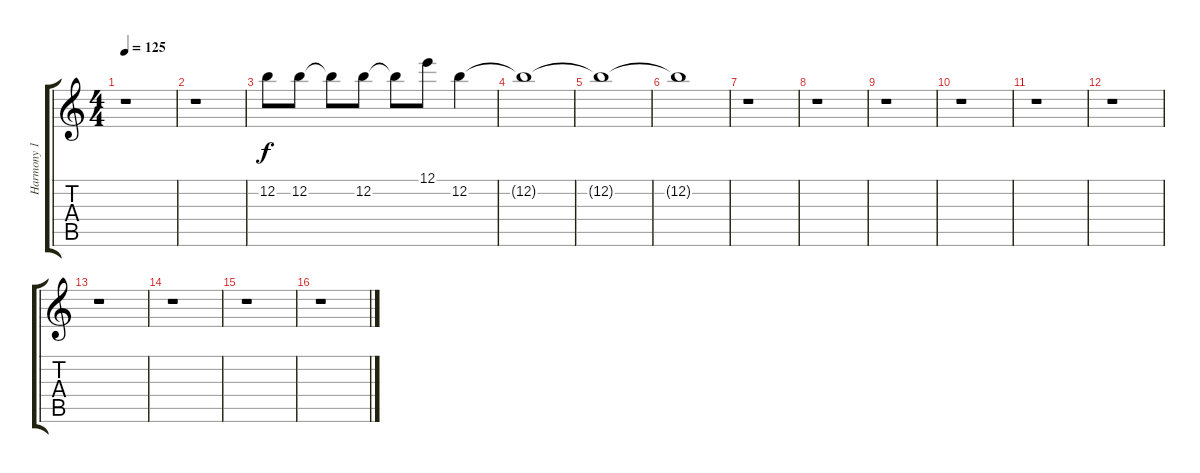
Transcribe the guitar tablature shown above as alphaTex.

\track ("Harmony 1" "Harmony 1") {instrument overdrivenguitar}
\staff {score tabs}
\tuning (E4 B3 G3 D3 A2 E2) {hide}
\ts (4 4)
\tempo 125
\clef g2
\ks c
r.1{dy f} |
r.1 |
12.2.8 12.2.8 12.2{t}.8 12.2.8 12.2{t}.8 12.1.8 12.2.4 |
12.2{t}.1 |
12.2{t}.1 |
12.2{t}.1 |
r.1 |
r.1 |
r.1 |
r.1 |
r.1 |
r.1 |
r.1 |
r.1 |
r.1 |
r.1
